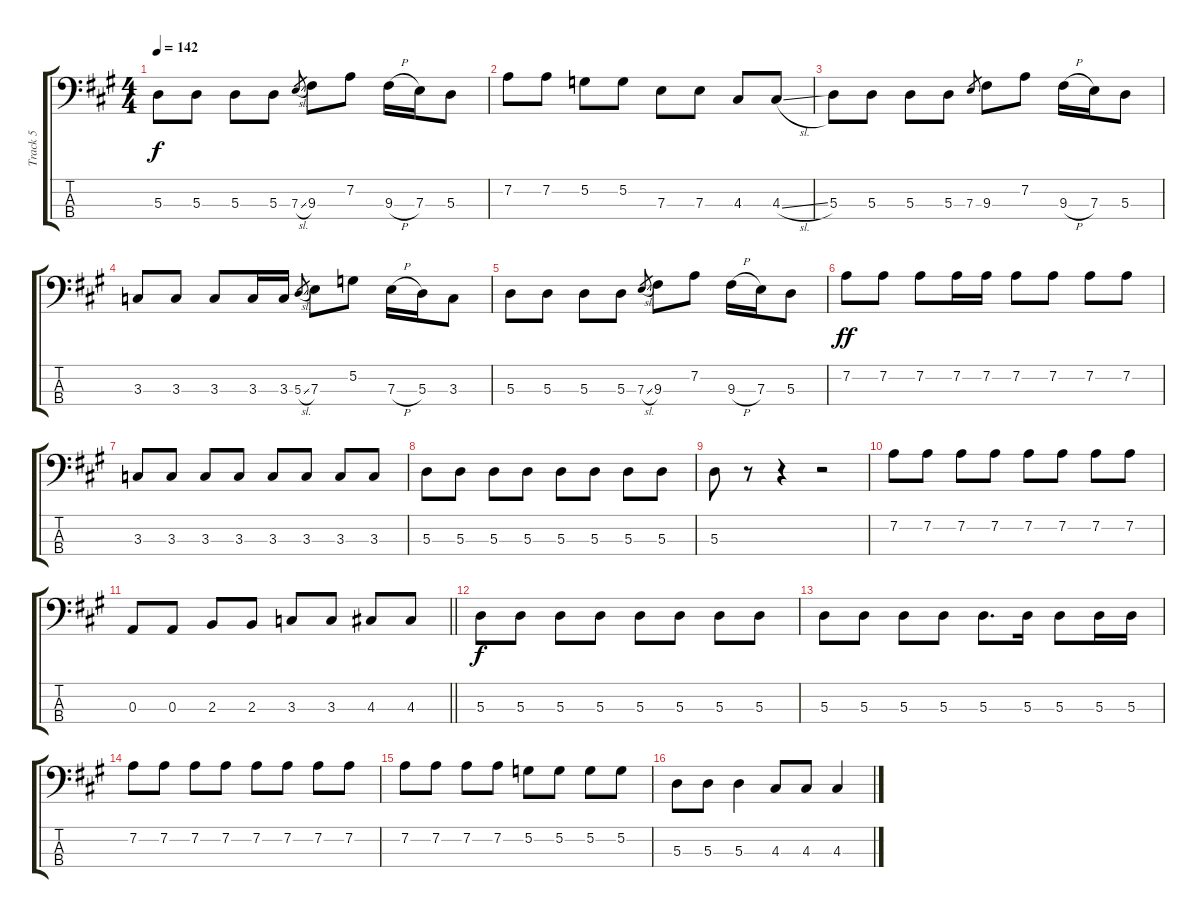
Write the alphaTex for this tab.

\track ("Track 5" "Track 5") {instrument electricbassfinger}
\staff {score tabs}
\tuning (G2 D2 A1 E1) {hide}
\ts (4 4)
\tempo 142
\clef f4
\ks a
5.3.8{dy f} 5.3.8 5.3.8 5.3.8 7.3{sl}.8{gr} 9.3.8 7.2.8 9.3{h}.16 7.3.16 5.3.8 |
7.2.8 7.2.8 5.2.8 5.2.8 7.3.8 7.3.8 4.3.8 4.3{sl}.8 |
5.3.8 5.3.8 5.3.8 5.3.8 7.3.8{gr} 9.3.8 7.2.8 9.3{h}.16 7.3.16 5.3.8 |
3.3.8 3.3.8 3.3.8 3.3.16 3.3.16 5.3{sl}.8{gr} 7.3.8 5.2.8 7.3{h}.16 5.3.16 3.3.8 |
5.3.8 5.3.8 5.3.8 5.3.8 7.3{sl}.8{gr} 9.3.8 7.2.8 9.3{h}.16 7.3.16 5.3.8 |
7.2.8{dy ff} 7.2.8 7.2.8 7.2.16 7.2.16 7.2.8 7.2.8 7.2.8 7.2.8 |
3.3.8 3.3.8 3.3.8 3.3.8 3.3.8 3.3.8 3.3.8 3.3.8 |
5.3.8 5.3.8 5.3.8 5.3.8 5.3.8 5.3.8 5.3.8 5.3.8 |
5.3.8 r.8 r.4 r.2 |
7.2.8 7.2.8 7.2.8 7.2.8 7.2.8 7.2.8 7.2.8 7.2.8 |
\barLineRight lightlight
0.3.8 0.3.8 2.3.8 2.3.8 3.3.8 3.3.8 4.3.8 4.3.8 |
5.3.8{dy f} 5.3.8 5.3.8 5.3.8 5.3.8 5.3.8 5.3.8 5.3.8 |
5.3.8 5.3.8 5.3.8 5.3.8 5.3.8{d} 5.3.16 5.3.8 5.3.16 5.3.16 |
7.2.8 7.2.8 7.2.8 7.2.8 7.2.8 7.2.8 7.2.8 7.2.8 |
7.2.8 7.2.8 7.2.8 7.2.8 5.2.8 5.2.8 5.2.8 5.2.8 |
5.3.8 5.3.8 5.3.4 4.3.8 4.3.8 4.3.4
